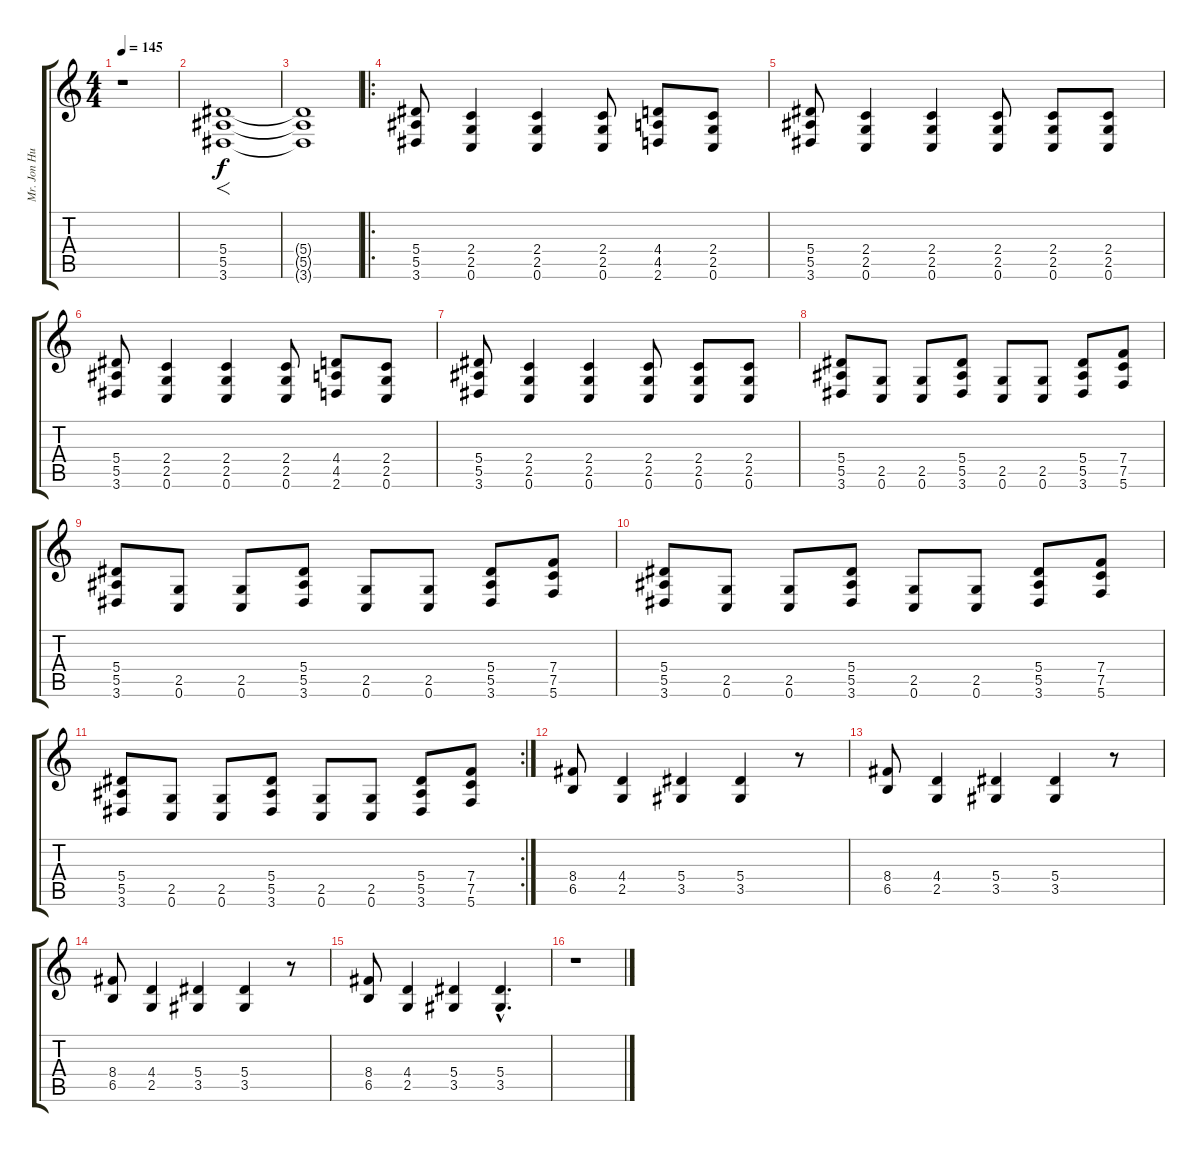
\track ("Mr. Jon Hudson" "Mr. Jon Hu") {instrument distortionguitar}
\staff {score tabs}
\tuning (E4 B3 G3 Bb2 F2 C2) {hide}
\ts (4 4)
\tempo 145
\clef g2
\ks c
r.1{dy f} |
(5.4 5.5 3.6).1{f} |
(5.4{t} 5.5{t} 3.6{t}).1 |
\ro
(5.4 5.5 3.6).8 (2.4 2.5 0.6).4 (2.4 2.5 0.6).4 (2.4 2.5 0.6).8 (4.4 4.5 2.6).8 (2.4 2.5 0.6).8 |
(5.4 5.5 3.6).8 (2.4 2.5 0.6).4 (2.4 2.5 0.6).4 (2.4 2.5 0.6).8 (2.4 2.5 0.6).8 (2.4 2.5 0.6).8 |
(5.4 5.5 3.6).8 (2.4 2.5 0.6).4 (2.4 2.5 0.6).4 (2.4 2.5 0.6).8 (4.4 4.5 2.6).8 (2.4 2.5 0.6).8 |
(5.4 5.5 3.6).8 (2.4 2.5 0.6).4 (2.4 2.5 0.6).4 (2.4 2.5 0.6).8 (2.4 2.5 0.6).8 (2.4 2.5 0.6).8 |
(5.4 5.5 3.6).8 (2.5 0.6).8 (2.5 0.6).8 (5.4 5.5 3.6).8 (2.5 0.6).8 (2.5 0.6).8 (5.4 5.5 3.6).8 (7.4 7.5 5.6).8 |
(5.4 5.5 3.6).8 (2.5 0.6).8 (2.5 0.6).8 (5.4 5.5 3.6).8 (2.5 0.6).8 (2.5 0.6).8 (5.4 5.5 3.6).8 (7.4 7.5 5.6).8 |
(5.4 5.5 3.6).8 (2.5 0.6).8 (2.5 0.6).8 (5.4 5.5 3.6).8 (2.5 0.6).8 (2.5 0.6).8 (5.4 5.5 3.6).8 (7.4 7.5 5.6).8 |
\rc 2
(5.4 5.5 3.6).8 (2.5 0.6).8 (2.5 0.6).8 (5.4 5.5 3.6).8 (2.5 0.6).8 (2.5 0.6).8 (5.4 5.5 3.6).8 (7.4 7.5 5.6).8 |
(8.4 6.5).8 (4.4 2.5).4 (5.4 3.5).4 (5.4 3.5).4 r.8 |
(8.4 6.5).8 (4.4 2.5).4 (5.4 3.5).4 (5.4 3.5).4 r.8 |
(8.4 6.5).8 (4.4 2.5).4 (5.4 3.5).4 (5.4 3.5).4 r.8 |
(8.4 6.5).8 (4.4 2.5).4 (5.4 3.5).4 (5.4{hac} 3.5{hac}).4{d} |
r.1
